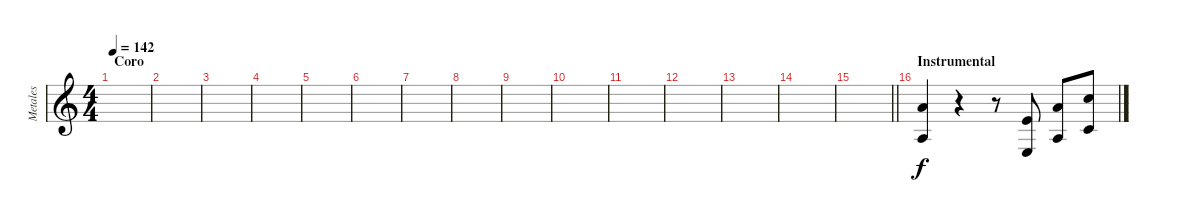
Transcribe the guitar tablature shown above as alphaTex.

\track ("Metales" "Metales") {instrument brasssection}
\staff {score}
\tuning (E4 B3 G3 D3 A2 E2 B1) {hide}
\ts (4 4)
\section ("" "Coro")
\tempo 142
\clef g2
\ks c
|
|
|
|
|
|
|
|
|
|
|
|
|
|
\barLineRight lightlight
|
\section ("" "Instrumental")
(5.1 2.3).4 r.4 r.8 (0.1 2.4).8 (5.1 2.3).8 (8.1 1.2).8
